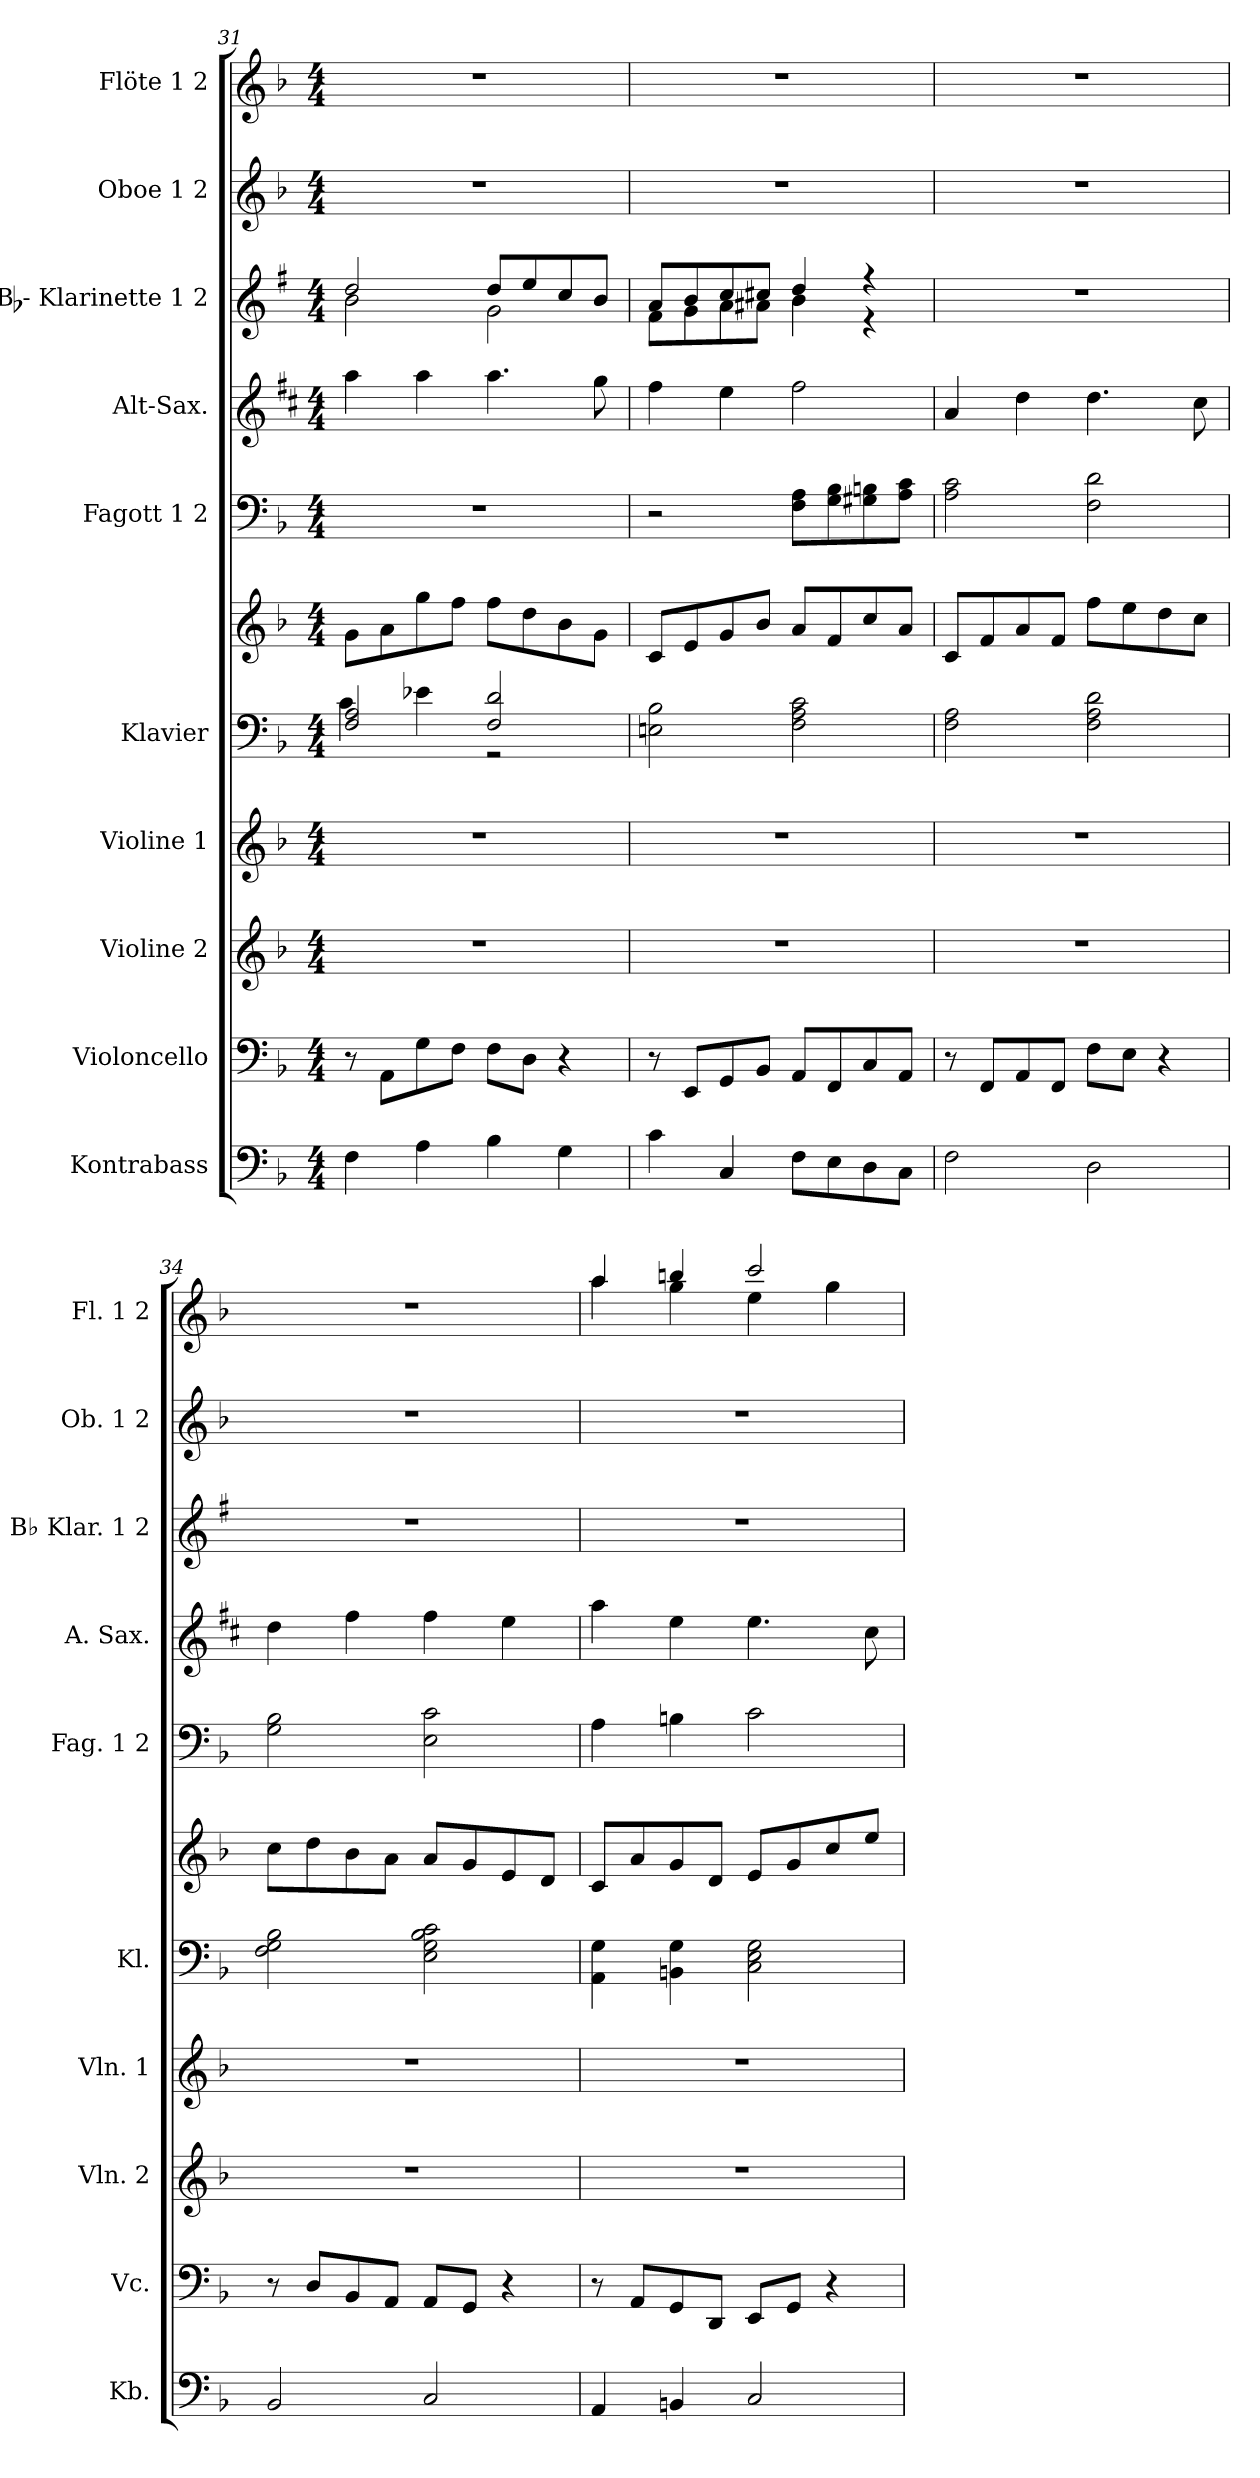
**kern	**kern	**kern	**kern	**kern	**kern	**kern	**kern	**kern	**kern	**kern
*part10	*part9	*part8	*part7	*part6	*part6	*part5	*part4	*part3	*part2	*part1
*staff11	*staff10	*staff9	*staff8	*staff7	*staff6	*staff5	*staff4	*staff3	*staff2	*staff1
*I"Kontrabass	*I"Violoncello	*I"Violine 2	*I"Violine 1	*I"Klavier	*	*I"Fagott 1  2	*I"Alt-Sax.	*I"Bb- Klarinette 1  2	*I"Oboe 1  2	*I"Flöte 1  2
*I'Kb.	*I'Vc.	*I'Vln. 2	*I'Vln. 1	*I'Kl.	*	*I'Fag. 1  2	*I'A. Sax.	*I'Bb Klar. 1  2	*I'Ob. 1  2	*I'Fl. 1  2
*clefF4	*clefF4	*clefG2	*clefG2	*clefF4	*clefG2	*clefF4	*clefG2	*clefG2	*clefG2	*clefG2
*ITrd7c12	*	*	*	*	*	*	*ITrd5c9	*ITrd1c2	*	*
*k[b-]	*k[b-]	*k[b-]	*k[b-]	*k[b-]	*k[b-]	*k[b-]	*k[b-]	*k[b-]	*k[b-]	*k[b-]
*F:	*F:	*F:	*F:	*F:	*F:	*F:	*F:	*F:	*F:	*F:
*M4/4	*M4/4	*M4/4	*M4/4	*M4/4	*M4/4	*M4/4	*M4/4	*M4/4	*M4/4	*M4/4
=31	=31	=31	=31	=31	=31	=31	=31	=31	=31	=31
*	*	*	*	*^	*	*	*	*^	*	*
4FFi\	8r	1r	1r	2Fi/ 2Ai	4ci\	8gi\L	1r	4cci\	2cci/	2ai\	1r	1r
.	8AAi\L	.	.	.	.	8ai\	.	.	.	.	.	.
4AAi\	8Gi\	.	.	.	4e-Xi\	8ggi\	.	4cci\	.	.	.	.
.	8Fi\J	.	.	.	.	8ffi\J	.	.	.	.	.	.
4BB-i\	8Fi\L	.	.	2Fi/ 2di	2r	8ffi\L	.	4.cci\	8cci/L	2fi\	.	.
.	8Di\J	.	.	.	.	8ddi\	.	.	8ddi/	.	.	.
4GGi\	4r	.	.	.	.	8b-i\	.	.	8b-i/	.	.	.
.	.	.	.	.	.	8gi\J	.	8b-i\	8ai/J	.	.	.
*	*	*	*	*v	*v	*	*	*	*	*	*	*
!!LO:LB:g=z
=32	=32	=32	=32	=32	=32	=32	=32	=32	=32	=32	=32
4Ci\	8r	1r	1r	2Eni\ 2B-i	8ci/L	2r	4ai\	8gi/L	8ei\L	1r	1r
.	8EEi/L	.	.	.	8ei/	.	.	8ai/	8fi\	.	.
4CCi/	8GGi/	.	.	.	8gi/	.	4gi\	8b-i/	8gi\	.	.
.	8BB-i/J	.	.	.	8b-i/J	.	.	8bni/J	8g#Xi\J	.	.
8FFi\L	8AAi/L	.	.	2Fi\ 2Ai 2ci	8ai/L	8Fi\ 8AiL	2ai\	4cci/	4ai\	.	.
8EEi\	8FFi/	.	.	.	8fi/	8Gi\ 8B-i	.	.	.	.	.
8DDi\	8Ci/	.	.	.	8cci/	8G#Xi\ 8Bni	.	4r	4r	.	.
8CCi\J	8AAi/J	.	.	.	8ai/J	8Ai\ 8ciJ	.	.	.	.	.
*	*	*	*	*	*	*	*	*v	*v	*	*
=33	=33	=33	=33	=33	=33	=33	=33	=33	=33	=33
2FFi\	8r	1r	1r	2Fi\ 2Ai	8ci/L	2Ai\ 2ci	4ci/	1r	1r	1r
.	8FFi/L	.	.	.	8fi/	.	.	.	.	.
.	8AAi/	.	.	.	8ai/	.	4fi\	.	.	.
.	8FFi/J	.	.	.	8fi/J	.	.	.	.	.
2DDi\	8Fi\L	.	.	2Fi\ 2Ai 2di	8ffi\L	2Fi\ 2di	4.fi\	.	.	.
.	8Ei\J	.	.	.	8eei\	.	.	.	.	.
.	4r	.	.	.	8ddi\	.	.	.	.	.
.	.	.	.	.	8cci\J	.	8ei\	.	.	.
=34	=34	=34	=34	=34	=34	=34	=34	=34	=34	=34
2BBB-i/	8r	1r	1r	2Fi\ 2Gi 2B-i	8cci\L	2Gi\ 2B-i	4fi\	1r	1r	1r
.	8Di/L	.	.	.	8ddi\	.	.	.	.	.
.	8BB-i/	.	.	.	8b-i\	.	4ai\	.	.	.
.	8AAi/J	.	.	.	8ai\J	.	.	.	.	.
2CCi/	8AAi/L	.	.	2Ei\ 2Gi 2B-i 2ci	8ai/L	2Ei\ 2ci	4ai\	.	.	.
.	8GGi/J	.	.	.	8gi/	.	.	.	.	.
.	4r	.	.	.	8ei/	.	4gi\	.	.	.
.	.	.	.	.	8di/J	.	.	.	.	.
=35	=35	=35	=35	=35	=35	=35	=35	=35	=35	=35
*	*	*	*	*	*	*	*	*	*	*^
4AAAi/	8r	1r	1r	4AAi\ 4Gi	8ci/L	4Ai\	4cci\	1r	1r	4aai/	4aai\
.	8AAi/L	.	.	.	8ai/	.	.	.	.	.	.
4BBBni/	8GGi/	.	.	4BBni\ 4Gi	8gi/	4Bni\	4gi\	.	.	4bbni/	4ggi\
.	8DDi/J	.	.	.	8di/J	.	.	.	.	.	.
2CCi/	8EEi/L	.	.	2Ci\ 2Ei 2Gi	8ei/L	2ci\	4.gi\	.	.	2ccci/	4eei\
.	8GGi/J	.	.	.	8gi/	.	.	.	.	.	.
.	4r	.	.	.	8cci/	.	.	.	.	.	4ggi\
.	.	.	.	.	8eei/J	.	8ei\	.	.	.	.
*	*	*	*	*	*	*	*	*	*	*v	*v
=	=	=	=	=	=	=	=	=	=	=
*-	*-	*-	*-	*-	*-	*-	*-	*-	*-	*-
